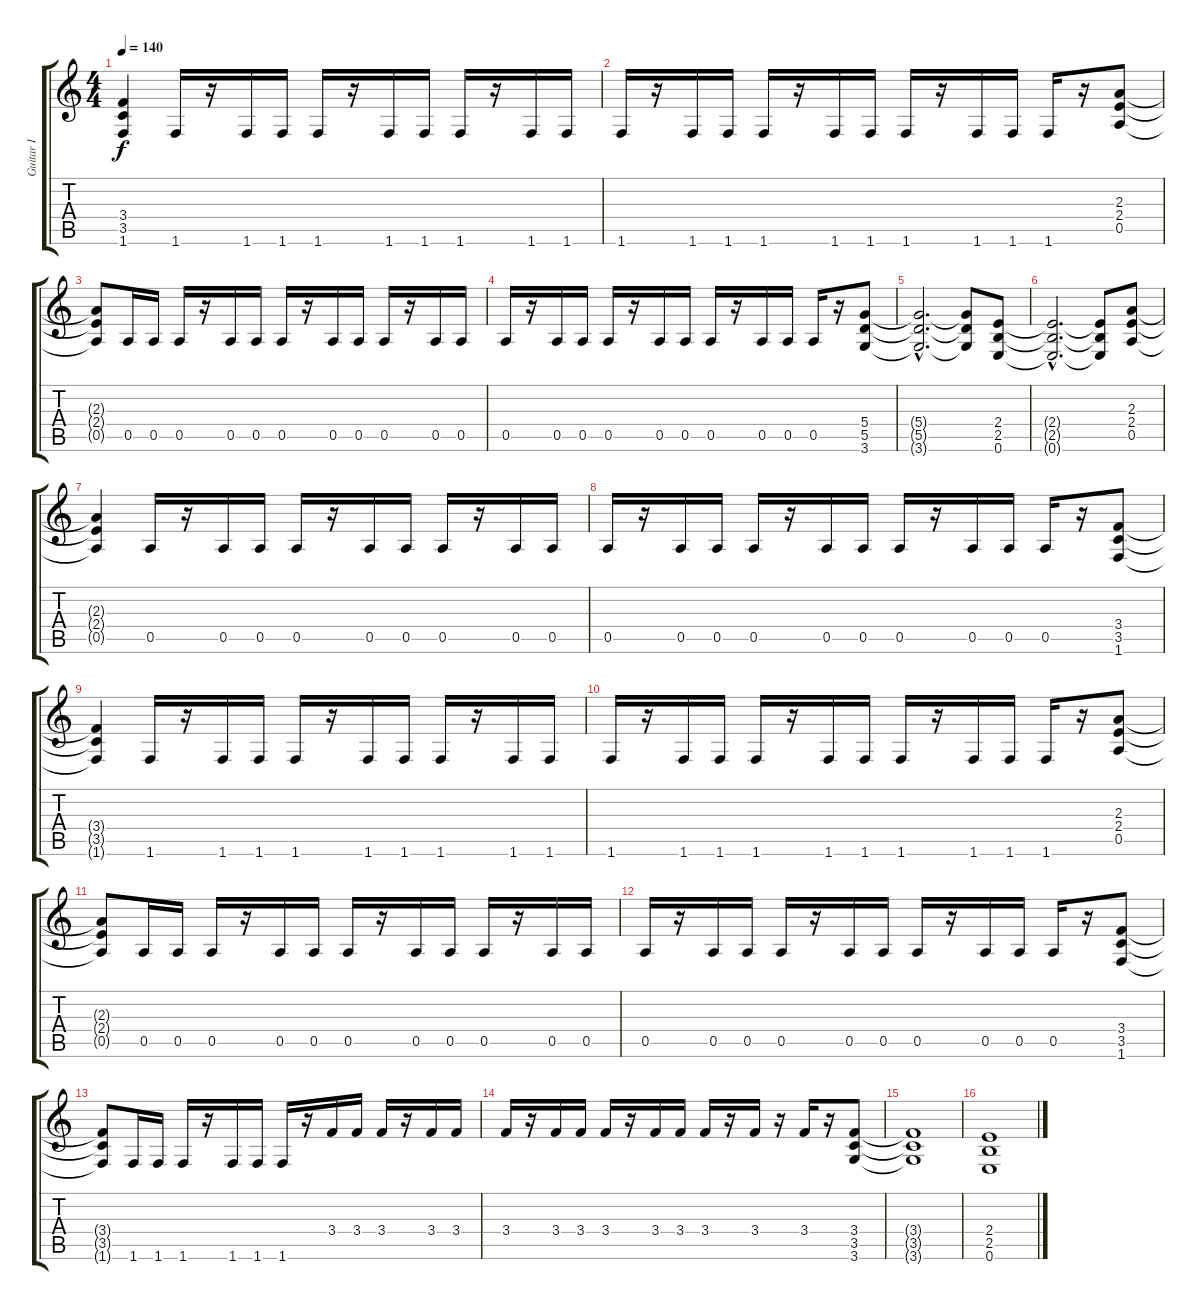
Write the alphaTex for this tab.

\track ("Guitar I" "Guitar I") {instrument distortionguitar}
\staff {score tabs}
\tuning (E4 B3 G3 D3 A2 E2) {hide}
\ts (4 4)
\tempo 140
\clef g2
\ks c
(3.4{t} 3.5{t} 1.6{t}).4{dy f} 1.6.16 r.16 1.6.16 1.6.16 1.6.16 r.16 1.6.16 1.6.16 1.6.16 r.16 1.6.16 1.6.16 |
1.6.16 r.16 1.6.16 1.6.16 1.6.16 r.16 1.6.16 1.6.16 1.6.16 r.16 1.6.16 1.6.16 1.6.16 r.16 (2.3 2.4 0.5).8 |
(2.3{t} 2.4{t} 0.5{t}).8 0.5.16 0.5.16 0.5.16 r.16 0.5.16 0.5.16 0.5.16 r.16 0.5.16 0.5.16 0.5.16 r.16 0.5.16 0.5.16 |
0.5.16 r.16 0.5.16 0.5.16 0.5.16 r.16 0.5.16 0.5.16 0.5.16 r.16 0.5.16 0.5.16 0.5.16 r.16 (5.4 5.5 3.6).8 |
(5.4{hac t} 5.5{hac t} 3.6{hac t}).2{d} (5.4{t} 5.5{t} 3.6{t}).8 (2.4 2.5 0.6).8 |
(2.4{hac t} 2.5{hac t} 0.6{hac t}).2{d} (2.4{t} 2.5{t} 0.6{t}).8 (2.3 2.4 0.5).8 |
(2.3{t} 2.4{t} 0.5{t}).4 0.5.16 r.16 0.5.16 0.5.16 0.5.16 r.16 0.5.16 0.5.16 0.5.16 r.16 0.5.16 0.5.16 |
0.5.16 r.16 0.5.16 0.5.16 0.5.16 r.16 0.5.16 0.5.16 0.5.16 r.16 0.5.16 0.5.16 0.5.16 r.16 (3.4 3.5 1.6).8 |
(3.4{t} 3.5{t} 1.6{t}).4 1.6.16 r.16 1.6.16 1.6.16 1.6.16 r.16 1.6.16 1.6.16 1.6.16 r.16 1.6.16 1.6.16 |
1.6.16 r.16 1.6.16 1.6.16 1.6.16 r.16 1.6.16 1.6.16 1.6.16 r.16 1.6.16 1.6.16 1.6.16 r.16 (2.3 2.4 0.5).8 |
(2.3{t} 2.4{t} 0.5{t}).8 0.5.16 0.5.16 0.5.16 r.16 0.5.16 0.5.16 0.5.16 r.16 0.5.16 0.5.16 0.5.16 r.16 0.5.16 0.5.16 |
0.5.16 r.16 0.5.16 0.5.16 0.5.16 r.16 0.5.16 0.5.16 0.5.16 r.16 0.5.16 0.5.16 0.5.16 r.16 (3.4 3.5 1.6).8 |
(3.4{t} 3.5{t} 1.6{t}).8 1.6.16 1.6.16 1.6.16 r.16 1.6.16 1.6.16 1.6.16 r.16 3.4.16 3.4.16 3.4.16 r.16 3.4.16 3.4.16 |
3.4.16 r.16 3.4.16 3.4.16 3.4.16 r.16 3.4.16 3.4.16 3.4.16 r.16 3.4.16 r.16 3.4.16 r.16 (3.4 3.5 3.6).8 |
(3.4{t} 3.5{t} 3.6{t}).1 |
(2.4 2.5 0.6).1
